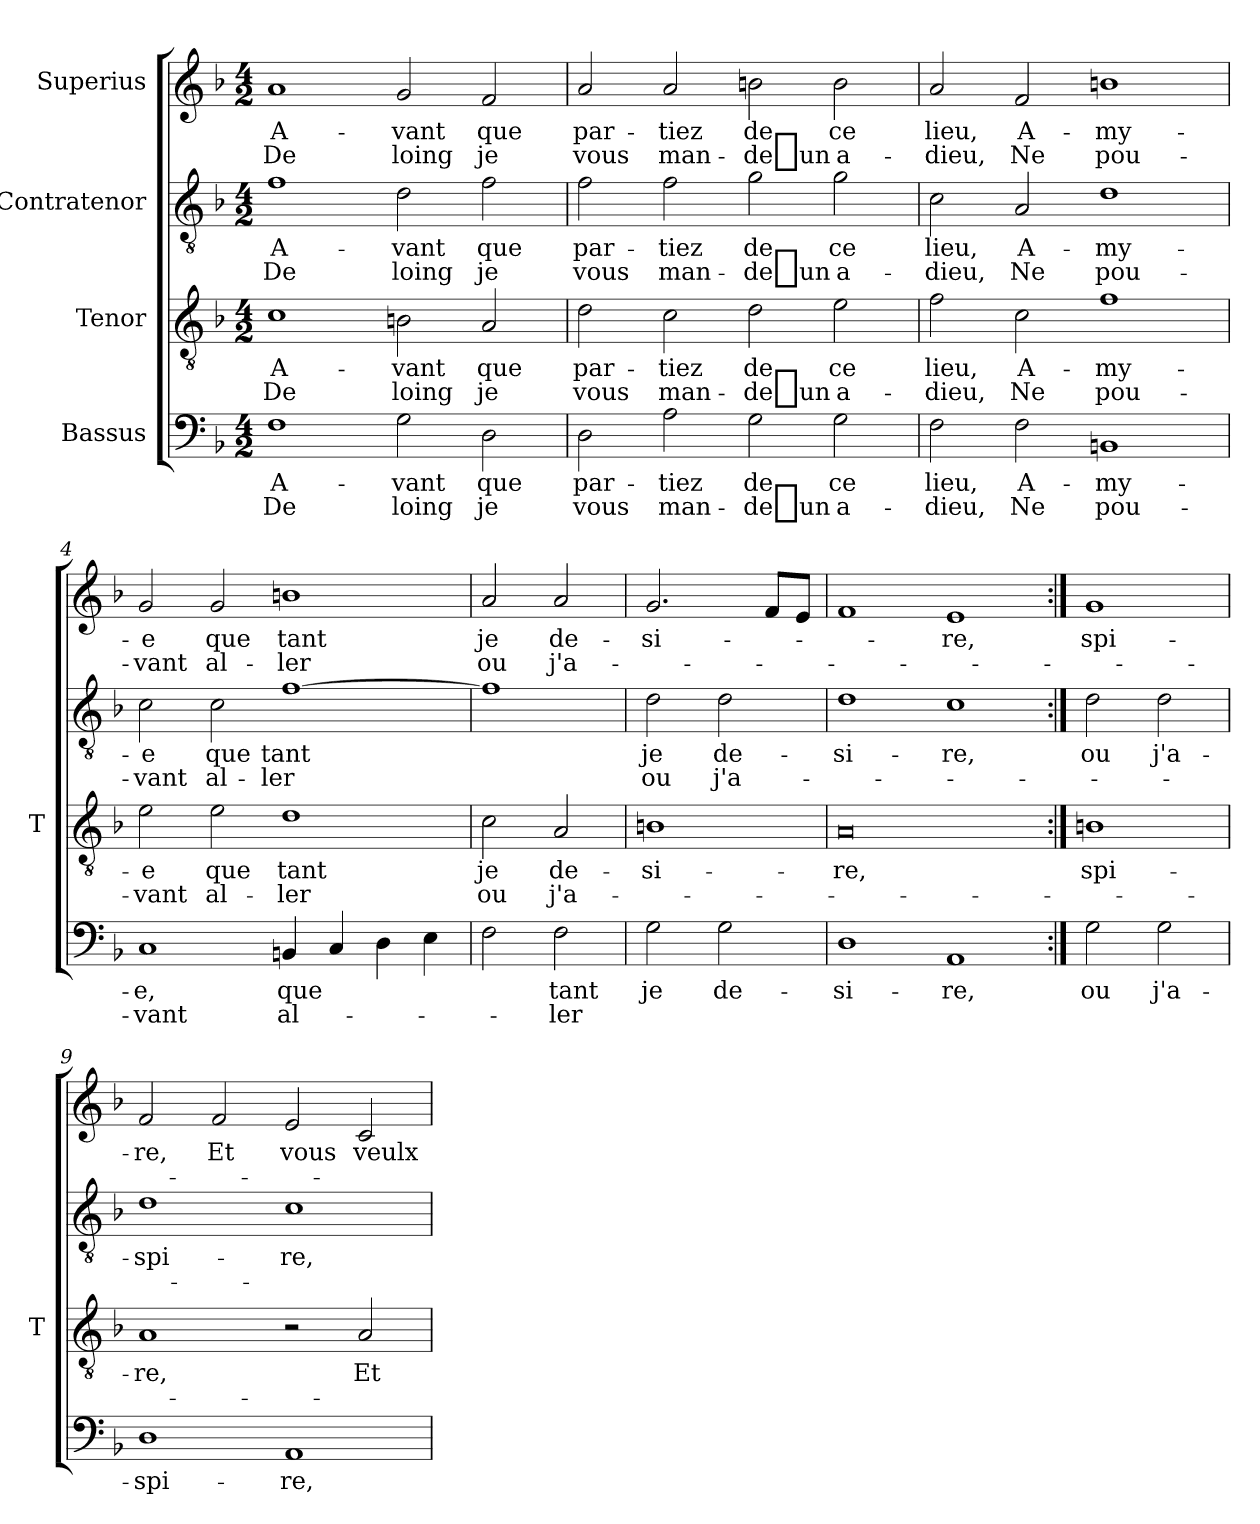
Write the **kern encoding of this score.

**kern	**text	**text	**kern	**text	**text	**kern	**text	**text	**kern	**text	**text
*part4	*part4	*part4	*part3	*part3	*part3	*part2	*part2	*part2	*part1	*part1	*part1
*staff4	*staff4	*staff4	*staff3	*staff3	*staff3	*staff2	*staff2	*staff2	*staff1	*staff1	*staff1
*I"Bassus	*	*	*I"Tenor	*	*	*I"Contratenor	*	*	*I"Superius	*	*
*	*	*	*I'T	*	*	*	*	*	*	*	*
*clefF4	*	*	*clefGv2	*	*	*clefGv2	*	*	*clefG2	*	*
*k[b-]	*	*	*k[b-]	*	*	*k[b-]	*	*	*k[b-]	*	*
*M4/2	*	*	*M4/2	*	*	*M4/2	*	*	*M4/2	*	*
=1	=1	=1	=1	=1	=1	=1	=1	=1	=1	=1	=1
1F	A-	-De	1c	A-	-De	1f	A-	-De	1a	A-	-De
2G	-vant	-loing	2Bn	-vant	-loing	2d	-vant	-loing	2g	-vant	-loing
2D	-que	-je	2A	-que	-je	2f	-que	-je	2f	-que	-je
=2	=2	=2	=2	=2	=2	=2	=2	=2	=2	=2	=2
2D	par-	-vous	2d	par-	-vous	2f	par-	-vous	2a	par-	-vous
2A	-tiez	man-	2c	-tiez	man-	2f	-tiez	man-	2a	-tiez	man-
2G	-de	-de_un	2d	-de	-de_un	2g	-de	-de_un	2bn	-de	-de_un
2G	-ce	a-	2e	-ce	a-	2g	-ce	a-	2b	-ce	a-
=3	=3	=3	=3	=3	=3	=3	=3	=3	=3	=3	=3
2F	-lieu,	-dieu,	2f	-lieu,	-dieu,	2c	-lieu,	-dieu,	2a	-lieu,	-dieu,
2F	A-	-Ne	2c	A-	-Ne	2A	A-	-Ne	2f	A-	-Ne
1BBn	my-	pou-	1f	my-	pou-	1d	my-	pou-	1bn	my-	pou-
=4	=4	=4	=4	=4	=4	=4	=4	=4	=4	=4	=4
1C	-e,	-vant	2e	-e	-vant	2c	-e	-vant	2g	-e	-vant
.	.	.	2e	-que	al-	2c	-que	al-	2g	-que	al-
4BBn	-que	al-	1d	-tant	-ler	[1f	-tant	-ler	1bn	-tant	-ler
4C	.	.	.	.	.	.	.	.	.	.	.
4D	.	.	.	.	.	.	.	.	.	.	.
4E	.	.	.	.	.	.	.	.	.	.	.
=5	=5	=5	=5	=5	=5	=5	=5	=5	=5	=5	=5
2F	.	.	2c	-je	-ou	1f]	.	.	2a	-je	-ou
2F	-tant	-ler	2A	de-	j'a-	.	.	.	2a	de-	j'a-
=6	=6	=6	=6	=6	=6	=6	=6	=6	=6	=6	=6
2G	-je	.	1Bn	si-	.	2d	-je	-ou	2.g	si-	.
2G	de-	.	.	.	.	2d	de-	j'a-	.	.	.
.	.	.	.	.	.	.	.	.	8fL	.	.
.	.	.	.	.	.	.	.	.	8eJ	.	.
=7	=7	=7	=7	=7	=7	=7	=7	=7	=7	=7	=7
1D	si-	.	0A	-re,	.	1d	si-	.	1f	.	.
1AA	-re,	.	.	.	.	1c	-re,	.	1e	-re,	.
=8:|!	=8:|!	=8:|!	=8:|!	=8:|!	=8:|!	=8:|!	=8:|!	=8:|!	=8:|!	=8:|!	=8:|!
2G	-ou	.	1Bn	spi-	.	2d	-ou	.	1g	spi-	.
2G	j'a-	.	.	.	.	2d	j'a-	.	.	.	.
=9	=9	=9	=9	=9	=9	=9	=9	=9	=9	=9	=9
1D	spi-	.	1A	-re,	.	1d	spi-	.	2f	-re,	.
.	.	.	.	.	.	.	.	.	2f	-Et	.
1AA	-re,	.	2r	.	.	1c	-re,	.	2e	-vous	.
.	.	.	2A	-Et	.	.	.	.	2c	-veulx	.
=	=	=	=	=	=	=	=	=	=	=	=
*-	*-	*-	*-	*-	*-	*-	*-	*-	*-	*-	*-
